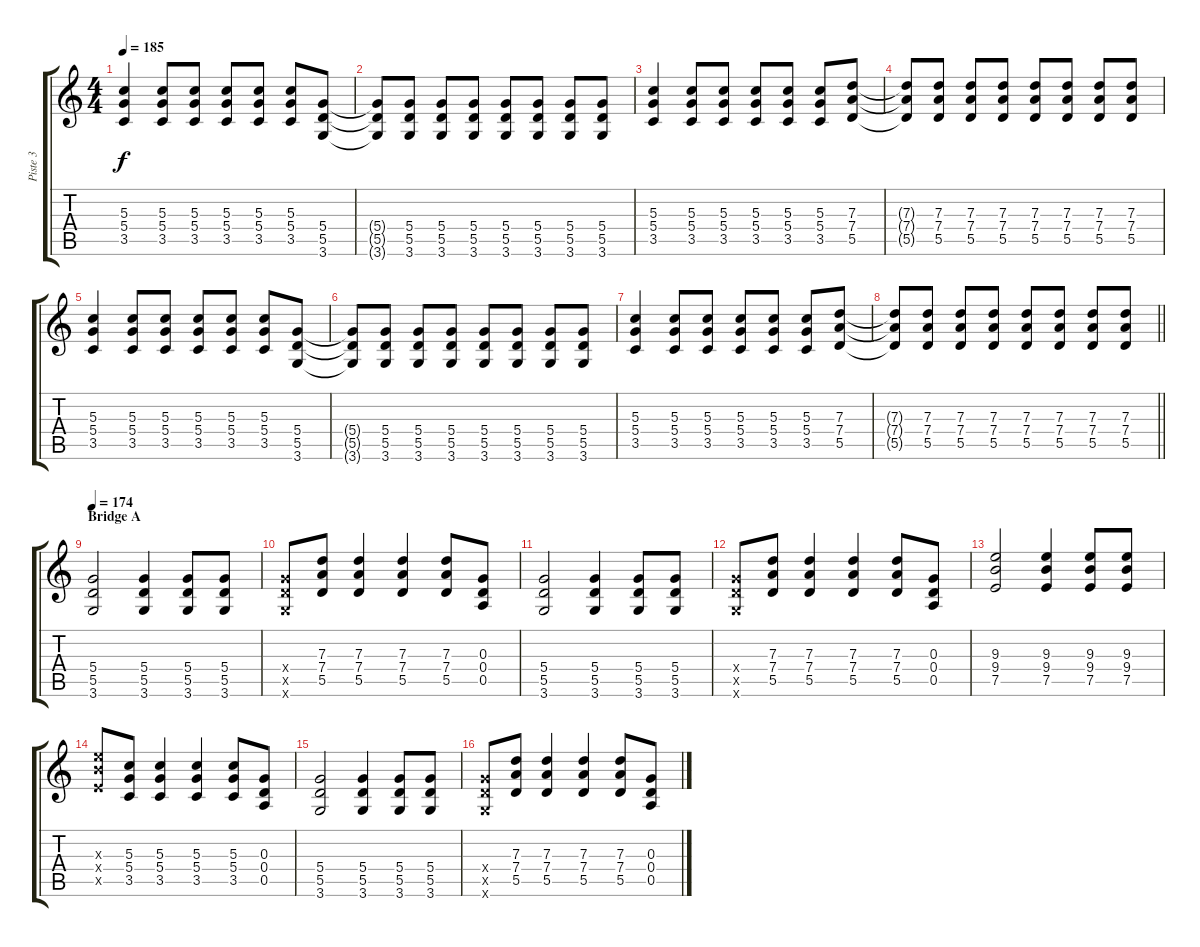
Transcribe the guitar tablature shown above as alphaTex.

\track ("Piste 3" "Piste 3") {instrument distortionguitar}
\staff {score tabs}
\tuning (E4 B3 G3 D3 A2 E2) {hide}
\ts (4 4)
\tempo 185
\clef g2
\ks c
(5.3 5.4 3.5).4{dy f} (5.3 5.4 3.5).8 (5.3 5.4 3.5).8 (5.3 5.4 3.5).8 (5.3 5.4 3.5).8 (5.3 5.4 3.5).8 (5.4 5.5 3.6).8 |
(5.4{t} 5.5{t} 3.6{t}).8 (5.4 5.5 3.6).8 (5.4 5.5 3.6).8 (5.4 5.5 3.6).8 (5.4 5.5 3.6).8 (5.4 5.5 3.6).8 (5.4 5.5 3.6).8 (5.4 5.5 3.6).8 |
(5.3 5.4 3.5).4 (5.3 5.4 3.5).8 (5.3 5.4 3.5).8 (5.3 5.4 3.5).8 (5.3 5.4 3.5).8 (5.3 5.4 3.5).8 (7.3 7.4 5.5).8 |
(7.3{t} 7.4{t} 5.5{t}).8 (7.3 7.4 5.5).8 (7.3 7.4 5.5).8 (7.3 7.4 5.5).8 (7.3 7.4 5.5).8 (7.3 7.4 5.5).8 (7.3 7.4 5.5).8 (7.3 7.4 5.5).8 |
(5.3 5.4 3.5).4 (5.3 5.4 3.5).8 (5.3 5.4 3.5).8 (5.3 5.4 3.5).8 (5.3 5.4 3.5).8 (5.3 5.4 3.5).8 (5.4 5.5 3.6).8 |
(5.4{t} 5.5{t} 3.6{t}).8 (5.4 5.5 3.6).8 (5.4 5.5 3.6).8 (5.4 5.5 3.6).8 (5.4 5.5 3.6).8 (5.4 5.5 3.6).8 (5.4 5.5 3.6).8 (5.4 5.5 3.6).8 |
(5.3 5.4 3.5).4 (5.3 5.4 3.5).8 (5.3 5.4 3.5).8 (5.3 5.4 3.5).8 (5.3 5.4 3.5).8 (5.3 5.4 3.5).8 (7.3 7.4 5.5).8 |
\barLineRight lightlight
(7.3{t} 7.4{t} 5.5{t}).8 (7.3 7.4 5.5).8 (7.3 7.4 5.5).8 (7.3 7.4 5.5).8 (7.3 7.4 5.5).8 (7.3 7.4 5.5).8 (7.3 7.4 5.5).8 (7.3 7.4 5.5).8 |
\section ("" "Bridge A")
\tempo 174
(5.4 5.5 3.6).2 (5.4 5.5 3.6).4 (5.4 5.5 3.6).8 (5.4 5.5 3.6).8 |
(5.4{x} 5.5{x} 3.6{x}).8 (7.3 7.4 5.5).8 (7.3 7.4 5.5).4 (7.3 7.4 5.5).4 (7.3 7.4 5.5).8 (0.3 0.4 0.5).8 |
(5.4 5.5 3.6).2 (5.4 5.5 3.6).4 (5.4 5.5 3.6).8 (5.4 5.5 3.6).8 |
(5.4{x} 5.5{x} 3.6{x}).8 (7.3 7.4 5.5).8 (7.3 7.4 5.5).4 (7.3 7.4 5.5).4 (7.3 7.4 5.5).8 (0.3 0.4 0.5).8 |
(9.3 9.4 7.5).2 (9.3 9.4 7.5).4 (9.3 9.4 7.5).8 (9.3 9.4 7.5).8 |
(9.3{x} 9.4{x} 7.5{x}).8 (5.3 5.4 3.5).8 (5.3 5.4 3.5).4 (5.3 5.4 3.5).4 (5.3 5.4 3.5).8 (0.3 0.4 0.5).8 |
(5.4 5.5 3.6).2 (5.4 5.5 3.6).4 (5.4 5.5 3.6).8 (5.4 5.5 3.6).8 |
(5.4{x} 5.5{x} 3.6{x}).8 (7.3 7.4 5.5).8 (7.3 7.4 5.5).4 (7.3 7.4 5.5).4 (7.3 7.4 5.5).8 (0.3 0.4 0.5).8
